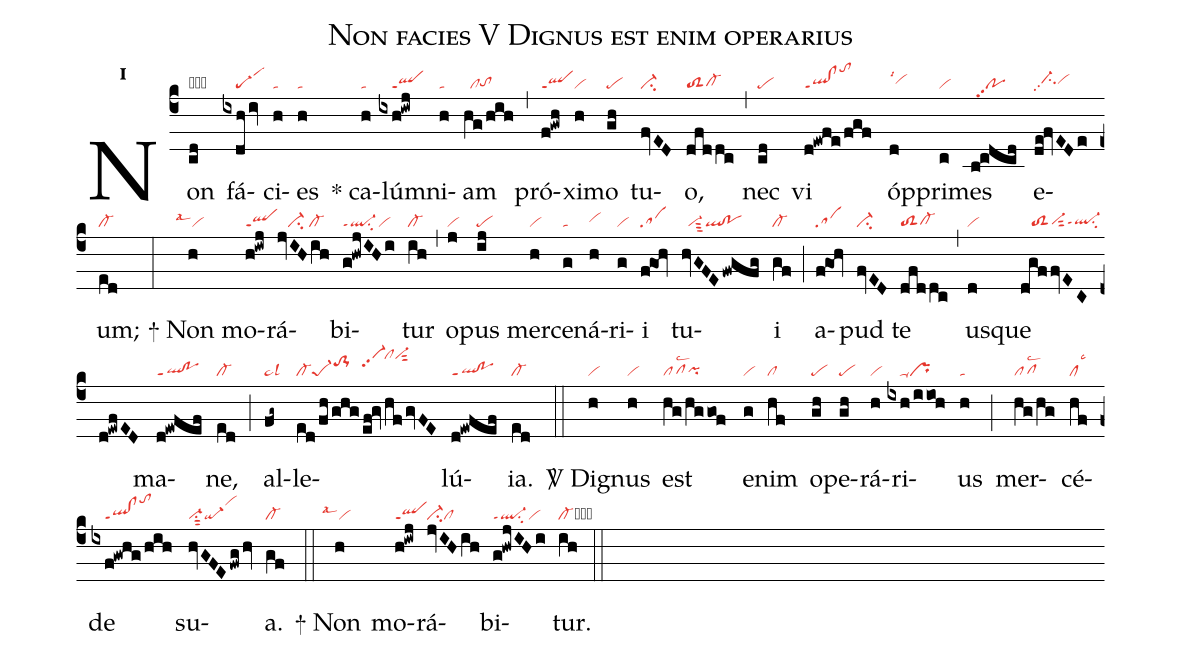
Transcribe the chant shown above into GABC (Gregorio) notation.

name:Non facies V Dignus est enim operarius;
office-part:re;
mode:1;
nabc-lines:1;
%%
initial-style: 1;
name: Non facies calumniam;
mode: 1;
office-part: Responsorium;
annotation: Resp.;
annotation: i;
nabc-lines: 1;
%%
(c4) Non(cd|obpe) fá(ixdh/iv|////scG-1)ci(h|ta)es(h|ta) <sp>*</sp> ca(h|ta)lúm(ixh!iwj|////qlppt1)ni(h|ta)am(hg/hih|//cltohg) (,) pró(f!gwh|qlppt1)xi(h|vi)mo(gh|pe) tu(fvED|ci-)o,(dfddc|toS2cl-hg) (,) nec(cd|pe) vi(d!ewfe/fgf|ql!clppt1tohm) óp(d|vihhlsi1)pri(c|vi)mes(b!cdcd|//popp2) e(de!fvEDe|//ci-hhpp2vihh)um;(ed|cl-) (:)

<sp>+</sp> Non(h|````vilsal1) mo(h!iwj|qlppt1)rá(jvIHih|///ci-/cl-)bi(g!hwjIHi|ql-ppt1su2vi)tur(ih|cl-) (,) o(j|vi)pus(ij|pe) mer(h|vi)ce(g|ta)ná(h|vihh)ri(g|vi)i(f!goh|sa) tu(hvGFE/fwgfg|//vi-sut3ql!po)i(gf|cl-) (;) a(f!goh|sa)pud(fvED|ci-) te(dfddc|toS2cl-hg) (,) us(d|vi)que(dgffvEC/d!ewfED|///toS2vi-hgsut2ql-hgppt1su2) ma(d!ewfef|ql!poppt1)ne,(ed|cl-) (;) al(fg~|ta>lsl3)le(ed/fh/ghg|cl-pe-1to-1hj|ef!gv|vi-hjpp2|hf/gvFE|clhmvi-hmsut2)lú(d!ewfef|ql!poppt1)ia.(ed|cl-) (::)

<sp>V/</sp> Di(h|vi)gnus(h|vi) est(hg/hggof|pflsc2`pihg) e(g|vi)nim(hf|cl) o(gh|pe)pe(gh|pe)rá(h|vi)ri(ixh/iioh|////prppu1)us(h|ta) (;) mer(hg/hg|pflsc2)cé(hf|cllsc3)de(ixf!gwhg/hih|////ql!clppt1tohm) su(hvGFE/fwg/hv|vi-su1sut2qi-vihl)a.(gf|cl-) (::)

<sp>+</sp> Non(h|````vilsal1) mo(h!iwj|qlppt1)rá(jvIHih|ci-cl)bi(g!hwjIHi|ql-ppt1su2vi)tur.(ih|cl-cb) (::)
